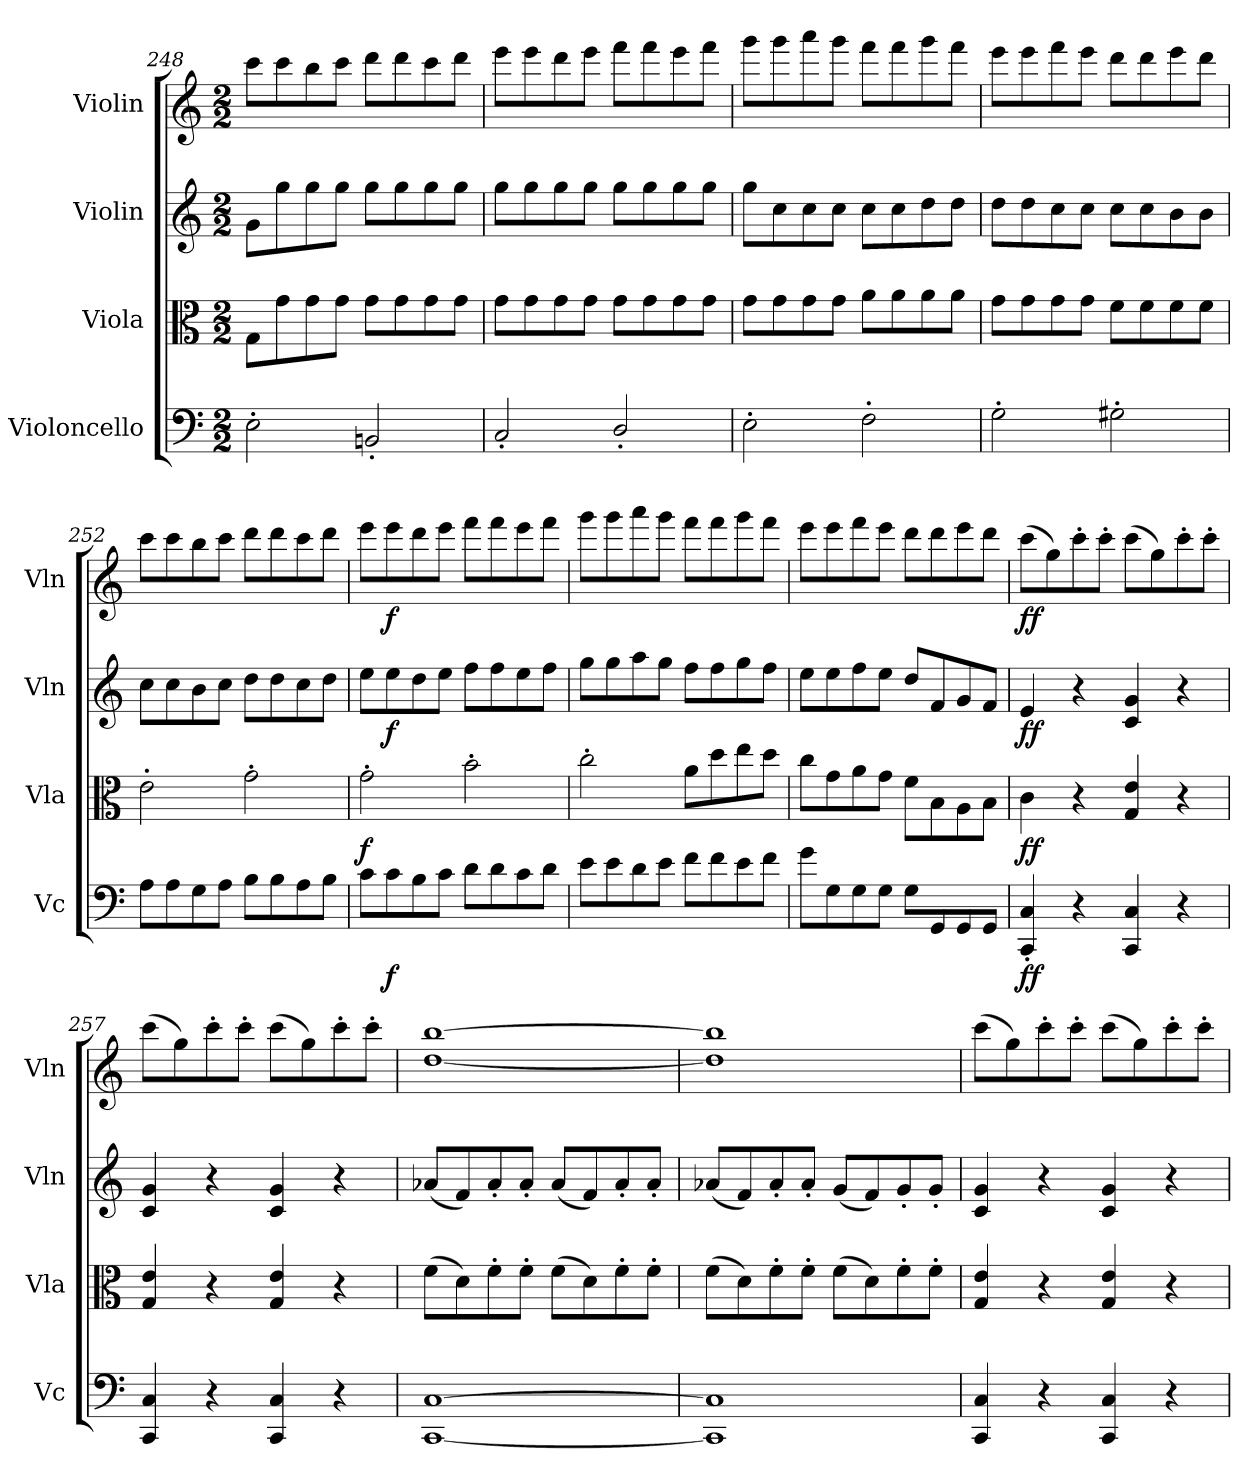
**kern	**dynam	**kern	**dynam	**kern	**dynam	**kern	**dynam
*part4	*part4	*part3	*part3	*part2	*part2	*part1	*part1
*staff4	*staff4	*staff3	*staff3	*staff2	*staff2	*staff1	*staff1
*I"Violoncello	*	*I"Viola	*	*I"Violin	*	*I"Violin	*
*I'Vc	*	*I'Vla	*	*I'Vln	*	*I'Vln	*
*clefF4	*	*clefC3	*	*clefG2	*	*clefG2	*
*k[]	*	*k[]	*	*k[]	*	*k[]	*
*C:	*	*C:	*	*C:	*	*C:	*
*M2/2	*	*M2/2	*	*M2/2	*	*M2/2	*
=248	=248	=248	=248	=248	=248	=248	=248
2E'\	.	8G\L	.	8g\L	.	8ccc\L	.
.	.	8g\	.	8gg\	.	8ccc\	.
.	.	8g\	.	8gg\	.	8bb\	.
.	.	8g\J	.	8gg\J	.	8ccc\J	.
2BBn'/	.	8g\L	.	8gg\L	.	8ddd\L	.
.	.	8g\	.	8gg\	.	8ddd\	.
.	.	8g\	.	8gg\	.	8ccc\	.
.	.	8g\J	.	8gg\J	.	8ddd\J	.
=249	=249	=249	=249	=249	=249	=249	=249
2C'/	.	8g\L	.	8gg\L	.	8eee\L	.
.	.	8g\	.	8gg\	.	8eee\	.
.	.	8g\	.	8gg\	.	8ddd\	.
.	.	8g\J	.	8gg\J	.	8eee\J	.
2D'/	.	8g\L	.	8gg\L	.	8fff\L	.
.	.	8g\	.	8gg\	.	8fff\	.
.	.	8g\	.	8gg\	.	8eee\	.
.	.	8g\J	.	8gg\J	.	8fff\J	.
=250	=250	=250	=250	=250	=250	=250	=250
2E'\	.	8g\L	.	8gg\L	.	8ggg\L	.
.	.	8g\	.	8cc\	.	8ggg\	.
.	.	8g\	.	8cc\	.	8aaa\	.
.	.	8g\J	.	8cc\J	.	8ggg\J	.
2F'\	.	8a\L	.	8cc\L	.	8fff\L	.
.	.	8a\	.	8cc\	.	8fff\	.
.	.	8a\	.	8dd\	.	8ggg\	.
.	.	8a\J	.	8dd\J	.	8fff\J	.
=251	=251	=251	=251	=251	=251	=251	=251
2G'\	.	8g\L	.	8dd\L	.	8eee\L	.
.	.	8g\	.	8dd\	.	8eee\	.
.	.	8g\	.	8cc\	.	8fff\	.
.	.	8g\J	.	8cc\J	.	8eee\J	.
2G#X'\	.	8f\L	.	8cc\L	.	8ddd\L	.
.	.	8f\	.	8cc\	.	8ddd\	.
.	.	8f\	.	8b\	.	8eee\	.
.	.	8f\J	.	8b\J	.	8ddd\J	.
=252	=252	=252	=252	=252	=252	=252	=252
8A\L	.	2e'\	.	8cc\L	.	8ccc\L	.
8A\	.	.	.	8cc\	.	8ccc\	.
8G\	.	.	.	8b\	.	8bb\	.
8A\J	.	.	.	8cc\J	.	8ccc\J	.
8B\L	.	2g'\	.	8dd\L	.	8ddd\L	.
8B\	.	.	.	8dd\	.	8ddd\	.
8A\	.	.	.	8cc\	.	8ccc\	.
8B\J	.	.	.	8dd\J	.	8ddd\J	.
=253	=253	=253	=253	=253	=253	=253	=253
8c\L	.	2g'\	f	8ee\L	.	8eee\L	.
8c\	f	.	.	8ee\	f	8eee\	f
8B\	.	.	.	8dd\	.	8ddd\	.
8c\J	.	.	.	8ee\J	.	8eee\J	.
8d\L	.	2b'\	.	8ff\L	.	8fff\L	.
8d\	.	.	.	8ff\	.	8fff\	.
8c\	.	.	.	8ee\	.	8eee\	.
8d\J	.	.	.	8ff\J	.	8fff\J	.
=254	=254	=254	=254	=254	=254	=254	=254
8e\L	.	2cc'\	.	8gg\L	.	8ggg\L	.
8e\	.	.	.	8gg\	.	8ggg\	.
8d\	.	.	.	8aa\	.	8aaa\	.
8e\J	.	.	.	8gg\J	.	8ggg\J	.
8f\L	.	8a\L	.	8ff\L	.	8fff\L	.
8f\	.	8dd\	.	8ff\	.	8fff\	.
8e\	.	8ee\	.	8gg\	.	8ggg\	.
8f\J	.	8dd\J	.	8ff\J	.	8fff\J	.
=255	=255	=255	=255	=255	=255	=255	=255
8g\L	.	8cc\L	.	8ee\L	.	8eee\L	.
8G\	.	8g\	.	8ee\	.	8eee\	.
8G\	.	8a\	.	8ff\	.	8fff\	.
8G\J	.	8g\J	.	8ee\J	.	8eee\J	.
8G\L	.	8f\L	.	8dd/L	.	8ddd\L	.
8GG/	.	8B\	.	8f/	.	8ddd\	.
8GG/	.	8A\	.	8g/	.	8eee\	.
8GG/J	.	8B\J	.	8f/J	.	8ddd\J	.
=256	=256	=256	=256	=256	=256	=256	=256
4CC'/ 4C'/	ff	4c\	ff	4e/	ff	(8ccc\L	ff
.	.	.	.	.	.	8gg\)	.
4r	.	4r	.	4r	.	8ccc'\	.
.	.	.	.	.	.	8ccc'\J	.
4CC/ 4C/	.	4G/ 4e/	.	4c/ 4g/	.	(8ccc\L	.
.	.	.	.	.	.	8gg\)	.
4r	.	4r	.	4r	.	8ccc'\	.
.	.	.	.	.	.	8ccc'\J	.
=257	=257	=257	=257	=257	=257	=257	=257
4CC/ 4C/	.	4G/ 4e/	.	4c/ 4g/	.	(8ccc\L	.
.	.	.	.	.	.	8gg\)	.
4r	.	4r	.	4r	.	8ccc'\	.
.	.	.	.	.	.	8ccc'\J	.
4CC/ 4C/	.	4G/ 4e/	.	4c/ 4g/	.	(8ccc\L	.
.	.	.	.	.	.	8gg\)	.
4r	.	4r	.	4r	.	8ccc'\	.
.	.	.	.	.	.	8ccc'\J	.
=258	=258	=258	=258	=258	=258	=258	=258
[1CC [1C	.	(8f\L	.	(8a-X/L	.	[1dd [1bb	.
.	.	8d\)	.	8f/)	.	.	.
.	.	8f'\	.	8a-'/	.	.	.
.	.	8f'\J	.	8a-'/J	.	.	.
.	.	(8f\L	.	(8a-/L	.	.	.
.	.	8d\)	.	8f/)	.	.	.
.	.	8f'\	.	8a-'/	.	.	.
.	.	8f'\J	.	8a-'/J	.	.	.
=259	=259	=259	=259	=259	=259	=259	=259
*	*	*	*	*	*	*^	*
1CC] 1C]	.	(8f\L	.	(8a-X/L	.	1bb]	1dd]	.
.	.	8d\)	.	8f/)	.	.	.	.
.	.	8f'\	.	8a-'/	.	.	.	.
.	.	8f'\J	.	8a-'/J	.	.	.	.
.	.	(8f\L	.	(8g/L	.	.	.	.
.	.	8d\)	.	8f/)	.	.	.	.
.	.	8f'\	.	8g'/	.	.	.	.
.	.	8f'\J	.	8g'/J	.	.	.	.
*	*	*	*	*	*	*v	*v	*
=260	=260	=260	=260	=260	=260	=260	=260
4CC/ 4C/	.	4G/ 4e/	.	4c/ 4g/	.	(8ccc\L	.
.	.	.	.	.	.	8gg\)	.
4r	.	4r	.	4r	.	8ccc'\	.
.	.	.	.	.	.	8ccc'\J	.
4CC/ 4C/	.	4G/ 4e/	.	4c/ 4g/	.	(8ccc\L	.
.	.	.	.	.	.	8gg\)	.
4r	.	4r	.	4r	.	8ccc'\	.
.	.	.	.	.	.	8ccc'\J	.
=	=	=	=	=	=	=	=
*-	*-	*-	*-	*-	*-	*-	*-
